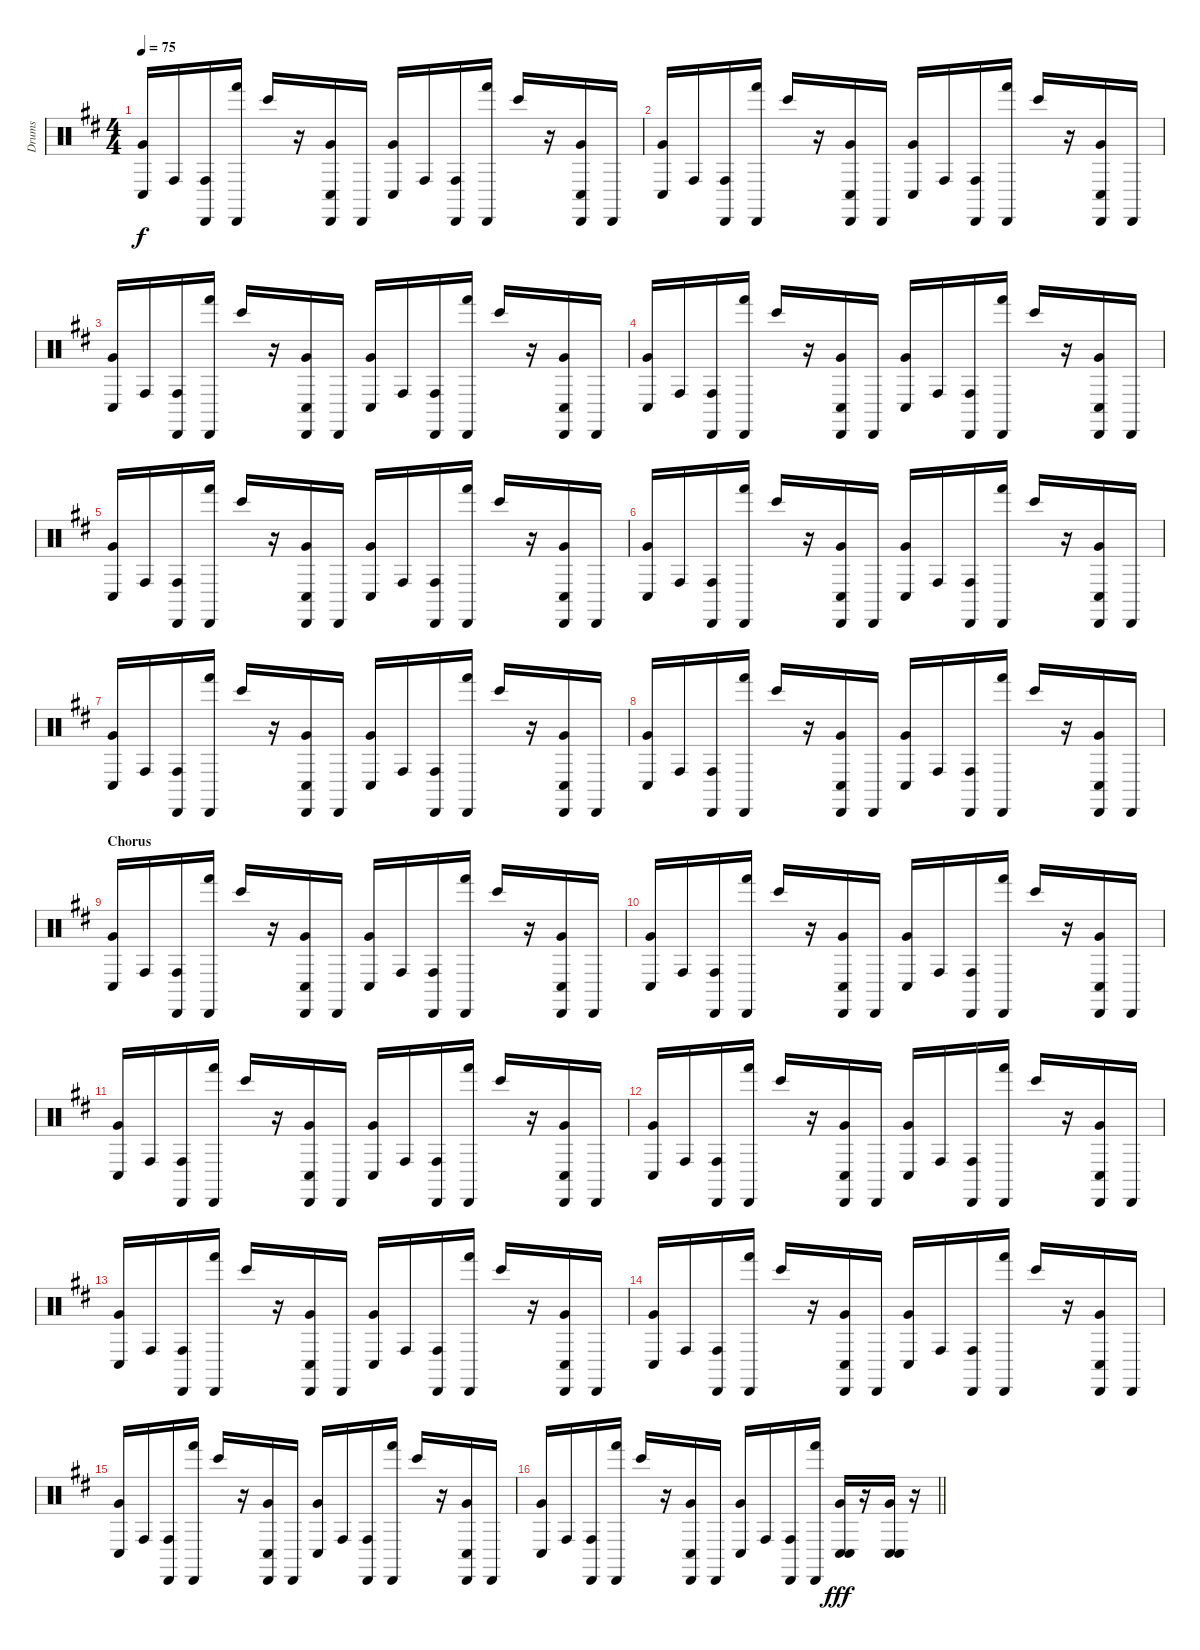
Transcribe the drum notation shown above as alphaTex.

\track ("Drums" "Drums") {instrument percussion}
\staff {score}
\articulation defaults
\ts (4 4)
\tempo 75
\clef neutral
\ks bminor
("Conga low (hit)" "Very Low Tom (hit)").16{dy f} "Conga high (hit)".16 ("Conga high (hit)" "Cabasa (hit)").16 ("Hand (hit)" "Cabasa (hit)").16 "Bongo High (hit)".16 r.16 ("Conga low (hit)" "Very Low Tom (hit)" "Cabasa (hit)").16 "Cabasa (hit)".16 ("Conga low (hit)" "Very Low Tom (hit)").16 "Conga high (hit)".16 ("Conga high (hit)" "Cabasa (hit)").16 ("Hand (hit)" "Cabasa (hit)").16 "Bongo High (hit)".16 r.16 ("Conga low (hit)" "Very Low Tom (hit)" "Cabasa (hit)").16 "Cabasa (hit)".16 |
("Conga low (hit)" "Very Low Tom (hit)").16 "Conga high (hit)".16 ("Conga high (hit)" "Cabasa (hit)").16 ("Hand (hit)" "Cabasa (hit)").16 "Bongo High (hit)".16 r.16 ("Conga low (hit)" "Very Low Tom (hit)" "Cabasa (hit)").16 "Cabasa (hit)".16 ("Conga low (hit)" "Very Low Tom (hit)").16 "Conga high (hit)".16 ("Conga high (hit)" "Cabasa (hit)").16 ("Hand (hit)" "Cabasa (hit)").16 "Bongo High (hit)".16 r.16 ("Conga low (hit)" "Very Low Tom (hit)" "Cabasa (hit)").16 "Cabasa (hit)".16 |
("Conga low (hit)" "Very Low Tom (hit)").16 "Conga high (hit)".16 ("Conga high (hit)" "Cabasa (hit)").16 ("Hand (hit)" "Cabasa (hit)").16 "Bongo High (hit)".16 r.16 ("Conga low (hit)" "Very Low Tom (hit)" "Cabasa (hit)").16 "Cabasa (hit)".16 ("Conga low (hit)" "Very Low Tom (hit)").16 "Conga high (hit)".16 ("Conga high (hit)" "Cabasa (hit)").16 ("Hand (hit)" "Cabasa (hit)").16 "Bongo High (hit)".16 r.16 ("Conga low (hit)" "Very Low Tom (hit)" "Cabasa (hit)").16 "Cabasa (hit)".16 |
("Conga low (hit)" "Very Low Tom (hit)").16 "Conga high (hit)".16 ("Conga high (hit)" "Cabasa (hit)").16 ("Hand (hit)" "Cabasa (hit)").16 "Bongo High (hit)".16 r.16 ("Conga low (hit)" "Very Low Tom (hit)" "Cabasa (hit)").16 "Cabasa (hit)".16 ("Conga low (hit)" "Very Low Tom (hit)").16 "Conga high (hit)".16 ("Conga high (hit)" "Cabasa (hit)").16 ("Hand (hit)" "Cabasa (hit)").16 "Bongo High (hit)".16 r.16 ("Conga low (hit)" "Very Low Tom (hit)" "Cabasa (hit)").16 "Cabasa (hit)".16 |
("Conga low (hit)" "Very Low Tom (hit)").16 "Conga high (hit)".16 ("Conga high (hit)" "Cabasa (hit)").16 ("Hand (hit)" "Cabasa (hit)").16 "Bongo High (hit)".16 r.16 ("Conga low (hit)" "Very Low Tom (hit)" "Cabasa (hit)").16 "Cabasa (hit)".16 ("Conga low (hit)" "Very Low Tom (hit)").16 "Conga high (hit)".16 ("Conga high (hit)" "Cabasa (hit)").16 ("Hand (hit)" "Cabasa (hit)").16 "Bongo High (hit)".16 r.16 ("Conga low (hit)" "Very Low Tom (hit)" "Cabasa (hit)").16 "Cabasa (hit)".16 |
("Conga low (hit)" "Very Low Tom (hit)").16 "Conga high (hit)".16 ("Conga high (hit)" "Cabasa (hit)").16 ("Hand (hit)" "Cabasa (hit)").16 "Bongo High (hit)".16 r.16 ("Conga low (hit)" "Very Low Tom (hit)" "Cabasa (hit)").16 "Cabasa (hit)".16 ("Conga low (hit)" "Very Low Tom (hit)").16 "Conga high (hit)".16 ("Conga high (hit)" "Cabasa (hit)").16 ("Hand (hit)" "Cabasa (hit)").16 "Bongo High (hit)".16 r.16 ("Conga low (hit)" "Very Low Tom (hit)" "Cabasa (hit)").16 "Cabasa (hit)".16 |
("Conga low (hit)" "Very Low Tom (hit)").16 "Conga high (hit)".16 ("Conga high (hit)" "Cabasa (hit)").16 ("Hand (hit)" "Cabasa (hit)").16 "Bongo High (hit)".16 r.16 ("Conga low (hit)" "Very Low Tom (hit)" "Cabasa (hit)").16 "Cabasa (hit)".16 ("Conga low (hit)" "Very Low Tom (hit)").16 "Conga high (hit)".16 ("Conga high (hit)" "Cabasa (hit)").16 ("Hand (hit)" "Cabasa (hit)").16 "Bongo High (hit)".16 r.16 ("Conga low (hit)" "Very Low Tom (hit)" "Cabasa (hit)").16 "Cabasa (hit)".16 |
("Conga low (hit)" "Very Low Tom (hit)").16 "Conga high (hit)".16 ("Conga high (hit)" "Cabasa (hit)").16 ("Hand (hit)" "Cabasa (hit)").16 "Bongo High (hit)".16 r.16 ("Conga low (hit)" "Very Low Tom (hit)" "Cabasa (hit)").16 "Cabasa (hit)".16 ("Conga low (hit)" "Very Low Tom (hit)").16 "Conga high (hit)".16 ("Conga high (hit)" "Cabasa (hit)").16 ("Hand (hit)" "Cabasa (hit)").16 "Bongo High (hit)".16 r.16 ("Conga low (hit)" "Very Low Tom (hit)" "Cabasa (hit)").16 "Cabasa (hit)".16 |
\section ("" "Chorus")
("Conga low (hit)" "Very Low Tom (hit)").16 "Conga high (hit)".16 ("Conga high (hit)" "Cabasa (hit)").16 ("Hand (hit)" "Cabasa (hit)").16 "Bongo High (hit)".16 r.16 ("Conga low (hit)" "Very Low Tom (hit)" "Cabasa (hit)").16 "Cabasa (hit)".16 ("Conga low (hit)" "Very Low Tom (hit)").16 "Conga high (hit)".16 ("Conga high (hit)" "Cabasa (hit)").16 ("Hand (hit)" "Cabasa (hit)").16 "Bongo High (hit)".16 r.16 ("Conga low (hit)" "Very Low Tom (hit)" "Cabasa (hit)").16 "Cabasa (hit)".16 |
("Conga low (hit)" "Very Low Tom (hit)").16 "Conga high (hit)".16 ("Conga high (hit)" "Cabasa (hit)").16 ("Hand (hit)" "Cabasa (hit)").16 "Bongo High (hit)".16 r.16 ("Conga low (hit)" "Very Low Tom (hit)" "Cabasa (hit)").16 "Cabasa (hit)".16 ("Conga low (hit)" "Very Low Tom (hit)").16 "Conga high (hit)".16 ("Conga high (hit)" "Cabasa (hit)").16 ("Hand (hit)" "Cabasa (hit)").16 "Bongo High (hit)".16 r.16 ("Conga low (hit)" "Very Low Tom (hit)" "Cabasa (hit)").16 "Cabasa (hit)".16 |
("Conga low (hit)" "Very Low Tom (hit)").16 "Conga high (hit)".16 ("Conga high (hit)" "Cabasa (hit)").16 ("Hand (hit)" "Cabasa (hit)").16 "Bongo High (hit)".16 r.16 ("Conga low (hit)" "Very Low Tom (hit)" "Cabasa (hit)").16 "Cabasa (hit)".16 ("Conga low (hit)" "Very Low Tom (hit)").16 "Conga high (hit)".16 ("Conga high (hit)" "Cabasa (hit)").16 ("Hand (hit)" "Cabasa (hit)").16 "Bongo High (hit)".16 r.16 ("Conga low (hit)" "Very Low Tom (hit)" "Cabasa (hit)").16 "Cabasa (hit)".16 |
("Conga low (hit)" "Very Low Tom (hit)").16 "Conga high (hit)".16 ("Conga high (hit)" "Cabasa (hit)").16 ("Hand (hit)" "Cabasa (hit)").16 "Bongo High (hit)".16 r.16 ("Conga low (hit)" "Very Low Tom (hit)" "Cabasa (hit)").16 "Cabasa (hit)".16 ("Conga low (hit)" "Very Low Tom (hit)").16 "Conga high (hit)".16 ("Conga high (hit)" "Cabasa (hit)").16 ("Hand (hit)" "Cabasa (hit)").16 "Bongo High (hit)".16 r.16 ("Conga low (hit)" "Very Low Tom (hit)" "Cabasa (hit)").16 "Cabasa (hit)".16 |
("Conga low (hit)" "Very Low Tom (hit)").16 "Conga high (hit)".16 ("Conga high (hit)" "Cabasa (hit)").16 ("Hand (hit)" "Cabasa (hit)").16 "Bongo High (hit)".16 r.16 ("Conga low (hit)" "Very Low Tom (hit)" "Cabasa (hit)").16 "Cabasa (hit)".16 ("Conga low (hit)" "Very Low Tom (hit)").16 "Conga high (hit)".16 ("Conga high (hit)" "Cabasa (hit)").16 ("Hand (hit)" "Cabasa (hit)").16 "Bongo High (hit)".16 r.16 ("Conga low (hit)" "Very Low Tom (hit)" "Cabasa (hit)").16 "Cabasa (hit)".16 |
("Conga low (hit)" "Very Low Tom (hit)").16 "Conga high (hit)".16 ("Conga high (hit)" "Cabasa (hit)").16 ("Hand (hit)" "Cabasa (hit)").16 "Bongo High (hit)".16 r.16 ("Conga low (hit)" "Very Low Tom (hit)" "Cabasa (hit)").16 "Cabasa (hit)".16 ("Conga low (hit)" "Very Low Tom (hit)").16 "Conga high (hit)".16 ("Conga high (hit)" "Cabasa (hit)").16 ("Hand (hit)" "Cabasa (hit)").16 "Bongo High (hit)".16 r.16 ("Conga low (hit)" "Very Low Tom (hit)" "Cabasa (hit)").16 "Cabasa (hit)".16 |
("Conga low (hit)" "Very Low Tom (hit)").16 "Conga high (hit)".16 ("Conga high (hit)" "Cabasa (hit)").16 ("Hand (hit)" "Cabasa (hit)").16 "Bongo High (hit)".16 r.16 ("Conga low (hit)" "Very Low Tom (hit)" "Cabasa (hit)").16 "Cabasa (hit)".16 ("Conga low (hit)" "Very Low Tom (hit)").16 "Conga high (hit)".16 ("Conga high (hit)" "Cabasa (hit)").16 ("Hand (hit)" "Cabasa (hit)").16 "Bongo High (hit)".16 r.16 ("Conga low (hit)" "Very Low Tom (hit)" "Cabasa (hit)").16 "Cabasa (hit)".16 |
\barLineRight lightlight
("Conga low (hit)" "Very Low Tom (hit)").16 "Conga high (hit)".16 ("Conga high (hit)" "Cabasa (hit)").16 ("Hand (hit)" "Cabasa (hit)").16 "Bongo High (hit)".16 r.16 ("Conga low (hit)" "Very Low Tom (hit)" "Cabasa (hit)").16 "Cabasa (hit)".16 ("Conga low (hit)" "Very Low Tom (hit)").16 "Conga high (hit)".16 ("Conga high (hit)" "Cabasa (hit)").16 ("Hand (hit)" "Cabasa (hit)").16 ("Conga low (hit)" "Very Low Tom (hit)" "Conga low (hit)").16{dy fff volume 16} r.16 ("Conga low (hit)" "Very Low Tom (hit)" "Conga low (hit)").16 r.16
